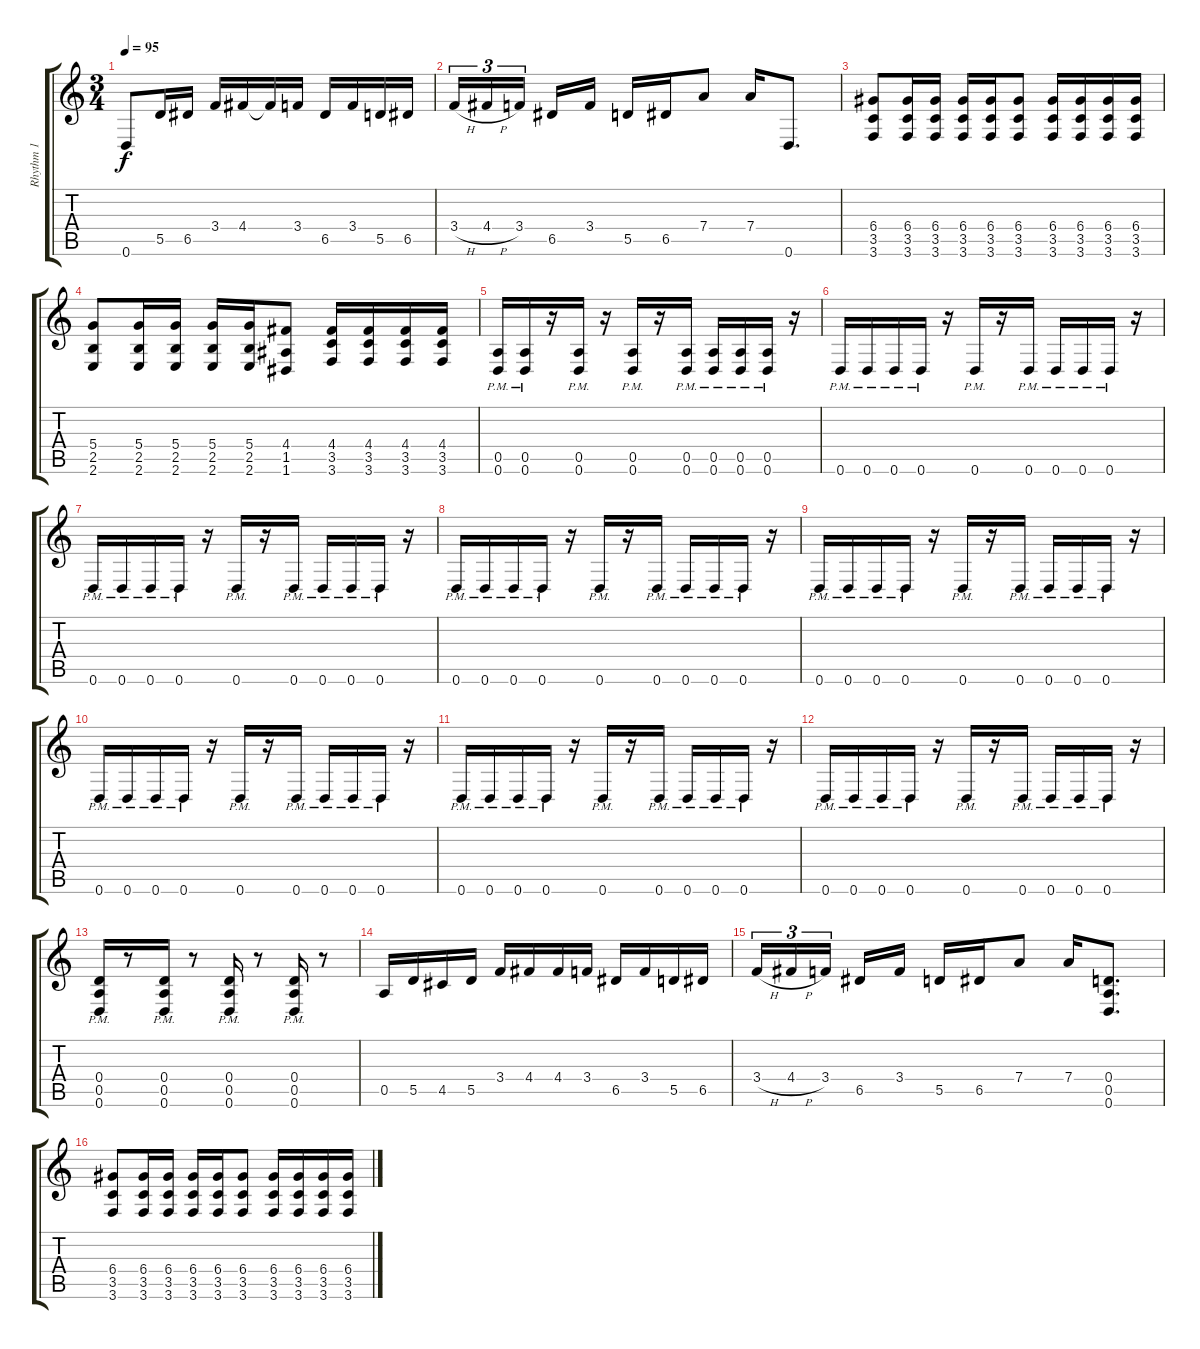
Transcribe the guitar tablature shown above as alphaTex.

\track ("Rhythm 1" "Rhythm 1") {instrument distortionguitar}
\staff {score tabs}
\tuning (E4 B3 G3 D3 A2 D2) {hide}
\ts (3 4)
\tempo 95
\clef g2
\ks c
0.6.8{dy f} 5.5.16 6.5.16 3.4.16 4.4.16 4.4{t}.16 3.4.16 6.5.16 3.4.16 5.5.16 6.5.16 |
3.4{h}.16{tu (3 2)} 4.4{h}.16{tu (3 2)} 3.4.16{tu (3 2) beam splitsecondary} 6.5.16 3.4.16 5.5.16 6.5.16 7.4.8 7.4.16 0.6.8{d} |
(6.4 3.5 3.6).8 (6.4 3.5 3.6).16 (6.4 3.5 3.6).16 (6.4 3.5 3.6).16 (6.4 3.5 3.6).16 (6.4 3.5 3.6).8 (6.4 3.5 3.6).16 (6.4 3.5 3.6).16 (6.4 3.5 3.6).16 (6.4 3.5 3.6).16 |
(5.4 2.5 2.6).8 (5.4 2.5 2.6).16 (5.4 2.5 2.6).16 (5.4 2.5 2.6).16 (5.4 2.5 2.6).16 (4.4 1.5 1.6).8 (4.4 3.5 3.6).16 (4.4 3.5 3.6).16 (4.4 3.5 3.6).16 (4.4 3.5 3.6).16 |
(0.5{pm} 0.6{pm}).16 (0.5{pm} 0.6{pm}).16 r.16 (0.5{pm} 0.6{pm}).16 r.16 (0.5{pm} 0.6{pm}).16 r.16 (0.5{pm} 0.6{pm}).16 (0.5{pm} 0.6{pm}).16 (0.5{pm} 0.6{pm}).16 (0.5{pm} 0.6{pm}).16 r.16 |
0.6{pm}.16 0.6{pm}.16 0.6{pm}.16 0.6{pm}.16 r.16 0.6{pm}.16 r.16 0.6{pm}.16 0.6{pm}.16 0.6{pm}.16 0.6{pm}.16 r.16 |
0.6{pm}.16 0.6{pm}.16 0.6{pm}.16 0.6{pm}.16 r.16 0.6{pm}.16 r.16 0.6{pm}.16 0.6{pm}.16 0.6{pm}.16 0.6{pm}.16 r.16 |
0.6{pm}.16 0.6{pm}.16 0.6{pm}.16 0.6{pm}.16 r.16 0.6{pm}.16 r.16 0.6{pm}.16 0.6{pm}.16 0.6{pm}.16 0.6{pm}.16 r.16 |
0.6{pm}.16 0.6{pm}.16 0.6{pm}.16 0.6{pm}.16 r.16 0.6{pm}.16 r.16 0.6{pm}.16 0.6{pm}.16 0.6{pm}.16 0.6{pm}.16 r.16 |
0.6{pm}.16 0.6{pm}.16 0.6{pm}.16 0.6{pm}.16 r.16 0.6{pm}.16 r.16 0.6{pm}.16 0.6{pm}.16 0.6{pm}.16 0.6{pm}.16 r.16 |
0.6{pm}.16 0.6{pm}.16 0.6{pm}.16 0.6{pm}.16 r.16 0.6{pm}.16 r.16 0.6{pm}.16 0.6{pm}.16 0.6{pm}.16 0.6{pm}.16 r.16 |
0.6{pm}.16 0.6{pm}.16 0.6{pm}.16 0.6{pm}.16 r.16 0.6{pm}.16 r.16 0.6{pm}.16 0.6{pm}.16 0.6{pm}.16 0.6{pm}.16 r.16 |
(0.4{pm} 0.5{pm} 0.6{pm}).16 r.8 (0.4{pm} 0.5{pm} 0.6{pm}).16 r.8 (0.4{pm} 0.5{pm} 0.6{pm}).16 r.8 (0.4{pm} 0.5{pm} 0.6{pm}).16 r.8 |
0.5.16 5.5.16 4.5.16 5.5.16 3.4.16 4.4.16 4.4.16 3.4.16 6.5.16 3.4.16 5.5.16 6.5.16 |
3.4{h}.16{tu (3 2)} 4.4{h}.16{tu (3 2)} 3.4.16{tu (3 2) beam splitsecondary} 6.5.16 3.4.16 5.5.16 6.5.16 7.4.8 7.4.16 (0.4 0.5 0.6).8{d} |
(6.4 3.5 3.6).8 (6.4 3.5 3.6).16 (6.4 3.5 3.6).16 (6.4 3.5 3.6).16 (6.4 3.5 3.6).16 (6.4 3.5 3.6).8 (6.4 3.5 3.6).16 (6.4 3.5 3.6).16 (6.4 3.5 3.6).16 (6.4 3.5 3.6).16
